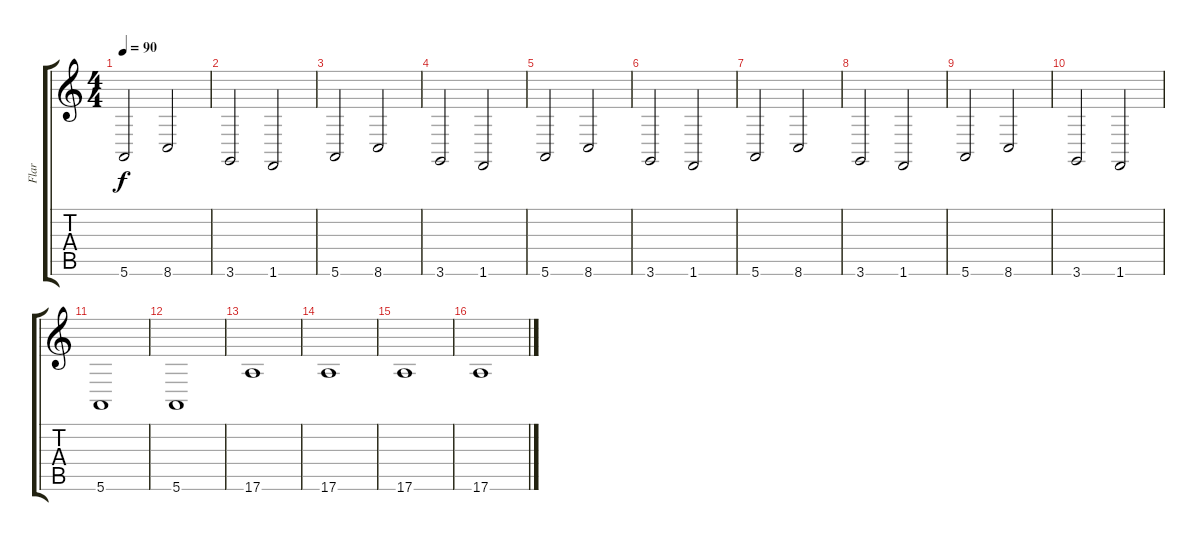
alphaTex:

\track ("Flar" "Flar") {instrument synthstrings1}
\staff {score tabs}
\tuning (E4 B3 G3 D3 A2 E2) {hide}
\ts (4 4)
\tempo 90
\clef g2
\ks c
5.6.2{dy f} 8.6.2 |
3.6.2 1.6.2 |
5.6.2 8.6.2 |
3.6.2 1.6.2 |
5.6.2 8.6.2 |
3.6.2 1.6.2 |
5.6.2 8.6.2 |
3.6.2 1.6.2 |
5.6.2 8.6.2 |
3.6.2 1.6.2 |
5.6.1 |
5.6.1 |
17.6.1 |
17.6.1 |
17.6.1 |
17.6.1
